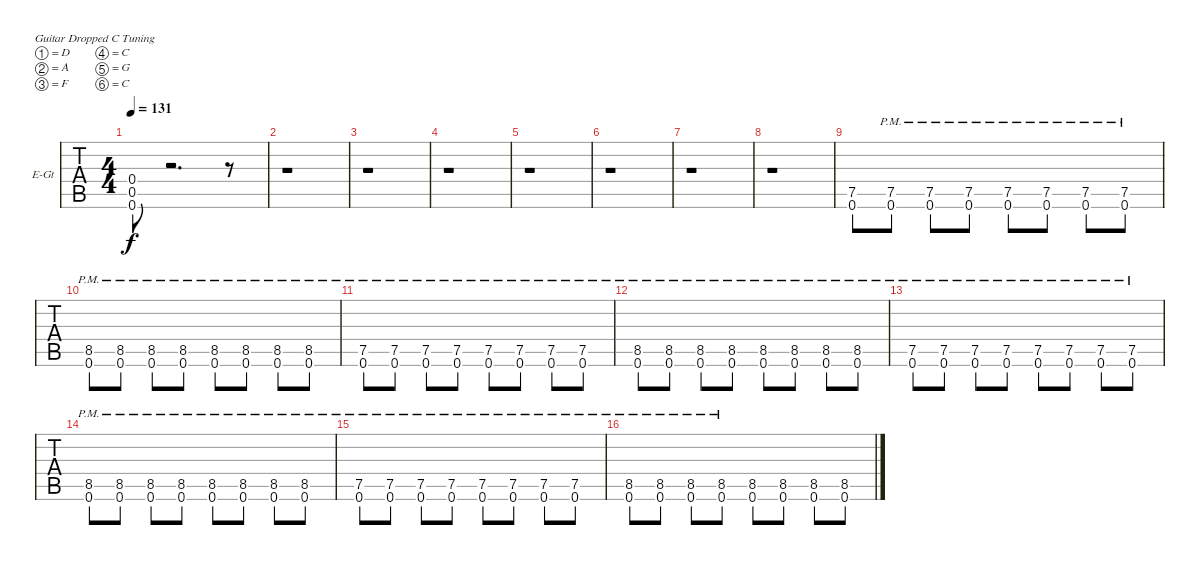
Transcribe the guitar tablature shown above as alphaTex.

\bracketExtendMode groupsimilarinstruments
\firstSystemTrackNameOrientation horizontal
\otherSystemsTrackNameOrientation horizontal
\track ("Track 1" "E-Gt") {instrument distortionguitar}
\staff {tabs}
\tuning (D4 A3 F3 C3 G2 C2)
\ts (4 4)
\tempo 131
\clef g2
\ks c
(0.4 0.5 0.6).8{dy f} r.2{d} r.8 |
r.1 |
r.1 |
r.1 |
r.1 |
r.1 |
r.1 |
r.1 |
(7.5 0.6).8 (7.5{pm} 0.6{pm}).8 (7.5{pm} 0.6{pm}).8 (7.5{pm} 0.6{pm}).8 (7.5{pm} 0.6{pm}).8 (7.5{pm} 0.6{pm}).8 (7.5{pm} 0.6{pm}).8 (7.5{pm} 0.6{pm}).8 |
(8.5{pm} 0.6{pm}).8 (8.5{pm} 0.6{pm}).8 (8.5{pm} 0.6{pm}).8 (8.5{pm} 0.6{pm}).8 (8.5{pm} 0.6{pm}).8 (8.5{pm} 0.6{pm}).8 (8.5{pm} 0.6{pm}).8 (8.5{pm} 0.6{pm}).8 |
(7.5{pm} 0.6{pm}).8 (7.5{pm} 0.6{pm}).8 (7.5{pm} 0.6{pm}).8 (7.5{pm} 0.6{pm}).8 (7.5{pm} 0.6{pm}).8 (7.5{pm} 0.6{pm}).8 (7.5{pm} 0.6{pm}).8 (7.5{pm} 0.6{pm}).8 |
(8.5{pm} 0.6{pm}).8 (8.5{pm} 0.6{pm}).8 (8.5{pm} 0.6{pm}).8 (8.5{pm} 0.6{pm}).8 (8.5{pm} 0.6{pm}).8 (8.5{pm} 0.6{pm}).8 (8.5{pm} 0.6{pm}).8 (8.5{pm} 0.6{pm}).8 |
(7.5{pm} 0.6{pm}).8 (7.5{pm} 0.6{pm}).8 (7.5{pm} 0.6{pm}).8 (7.5{pm} 0.6{pm}).8 (7.5{pm} 0.6{pm}).8 (7.5{pm} 0.6{pm}).8 (7.5{pm} 0.6{pm}).8 (7.5{pm} 0.6{pm}).8 |
(8.5{pm} 0.6{pm}).8 (8.5{pm} 0.6{pm}).8 (8.5{pm} 0.6{pm}).8 (8.5{pm} 0.6{pm}).8 (8.5{pm} 0.6{pm}).8 (8.5{pm} 0.6{pm}).8 (8.5{pm} 0.6{pm}).8 (8.5{pm} 0.6{pm}).8 |
(7.5{pm} 0.6{pm}).8 (7.5{pm} 0.6{pm}).8 (7.5{pm} 0.6{pm}).8 (7.5{pm} 0.6{pm}).8 (7.5{pm} 0.6{pm}).8 (7.5{pm} 0.6{pm}).8 (7.5{pm} 0.6{pm}).8 (7.5{pm} 0.6{pm}).8 |
(8.5{pm} 0.6{pm}).8 (8.5{pm} 0.6{pm}).8 (8.5{pm} 0.6{pm}).8 (8.5{pm} 0.6{pm}).8 (8.5 0.6).8 (8.5 0.6).8 (8.5 0.6).8 (8.5 0.6).8
